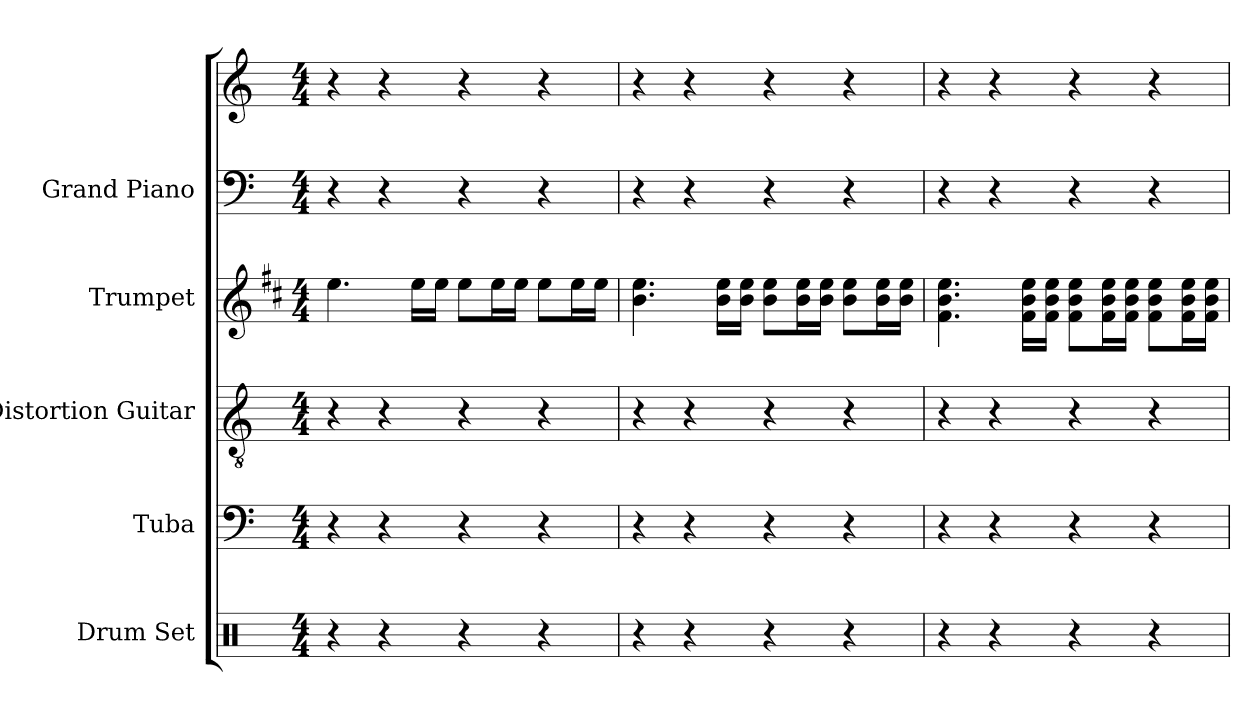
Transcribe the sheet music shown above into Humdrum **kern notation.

**kern	**kern	**kern	**kern	**kern	**kern
*part5	*part4	*part3	*part2	*part1	*part1
*staff6	*staff5	*staff4	*staff3	*staff2	*staff1
*I"Drum Set	*I"Tuba	*I"Distortion Guitar	*I"Trumpet	*I"Grand Piano	*
*I'Drs.	*I'Tba.	*I'Dist. Guit.	*I'Tpt.	*I'Pno.	*
*stria5	*stria5	*stria6	*stria5	*stria5	*stria5
*clefX	*clefF4	*clefGv2	*clefG2	*clefF4	*clefG2
*	*	*	*ITrd1c2	*	*
*k[]	*k[]	*k[]	*k[]	*k[]	*k[]
*M4/4	*M4/4	*M4/4	*M4/4	*M4/4	*M4/4
*MM160	*MM160	*MM160	*MM160	*MM160	*MM160
=1	=1	=1	=1	=1	=1
4r	4r	4r	4.dd	4r	4r
4r	4r	4r	.	4r	4r
.	.	.	16ddLL	.	.
.	.	.	16ddJJ	.	.
4r	4r	4r	8ddL	4r	4r
.	.	.	16ddL	.	.
.	.	.	16ddJJ	.	.
4r	4r	4r	8ddL	4r	4r
.	.	.	16ddL	.	.
.	.	.	16ddJJ	.	.
=2	=2	=2	=2	=2	=2
4r	4r	4r	4.dd 4.a	4r	4r
4r	4r	4r	.	4r	4r
.	.	.	16dd 16aLL	.	.
.	.	.	16dd 16aJJ	.	.
4r	4r	4r	8dd 8aL	4r	4r
.	.	.	16dd 16aL	.	.
.	.	.	16dd 16aJJ	.	.
4r	4r	4r	8dd 8aL	4r	4r
.	.	.	16dd 16aL	.	.
.	.	.	16dd 16aJJ	.	.
=3	=3	=3	=3	=3	=3
4r	4r	4r	4.dd 4.a 4.e	4r	4r
4r	4r	4r	.	4r	4r
.	.	.	16dd 16a 16eLL	.	.
.	.	.	16dd 16a 16eJJ	.	.
4r	4r	4r	8dd 8a 8eL	4r	4r
.	.	.	16dd 16a 16eL	.	.
.	.	.	16dd 16a 16eJJ	.	.
4r	4r	4r	8dd 8a 8eL	4r	4r
.	.	.	16dd 16a 16eL	.	.
.	.	.	16dd 16a 16eJJ	.	.
=	=	=	=	=	=
*-	*-	*-	*-	*-	*-
